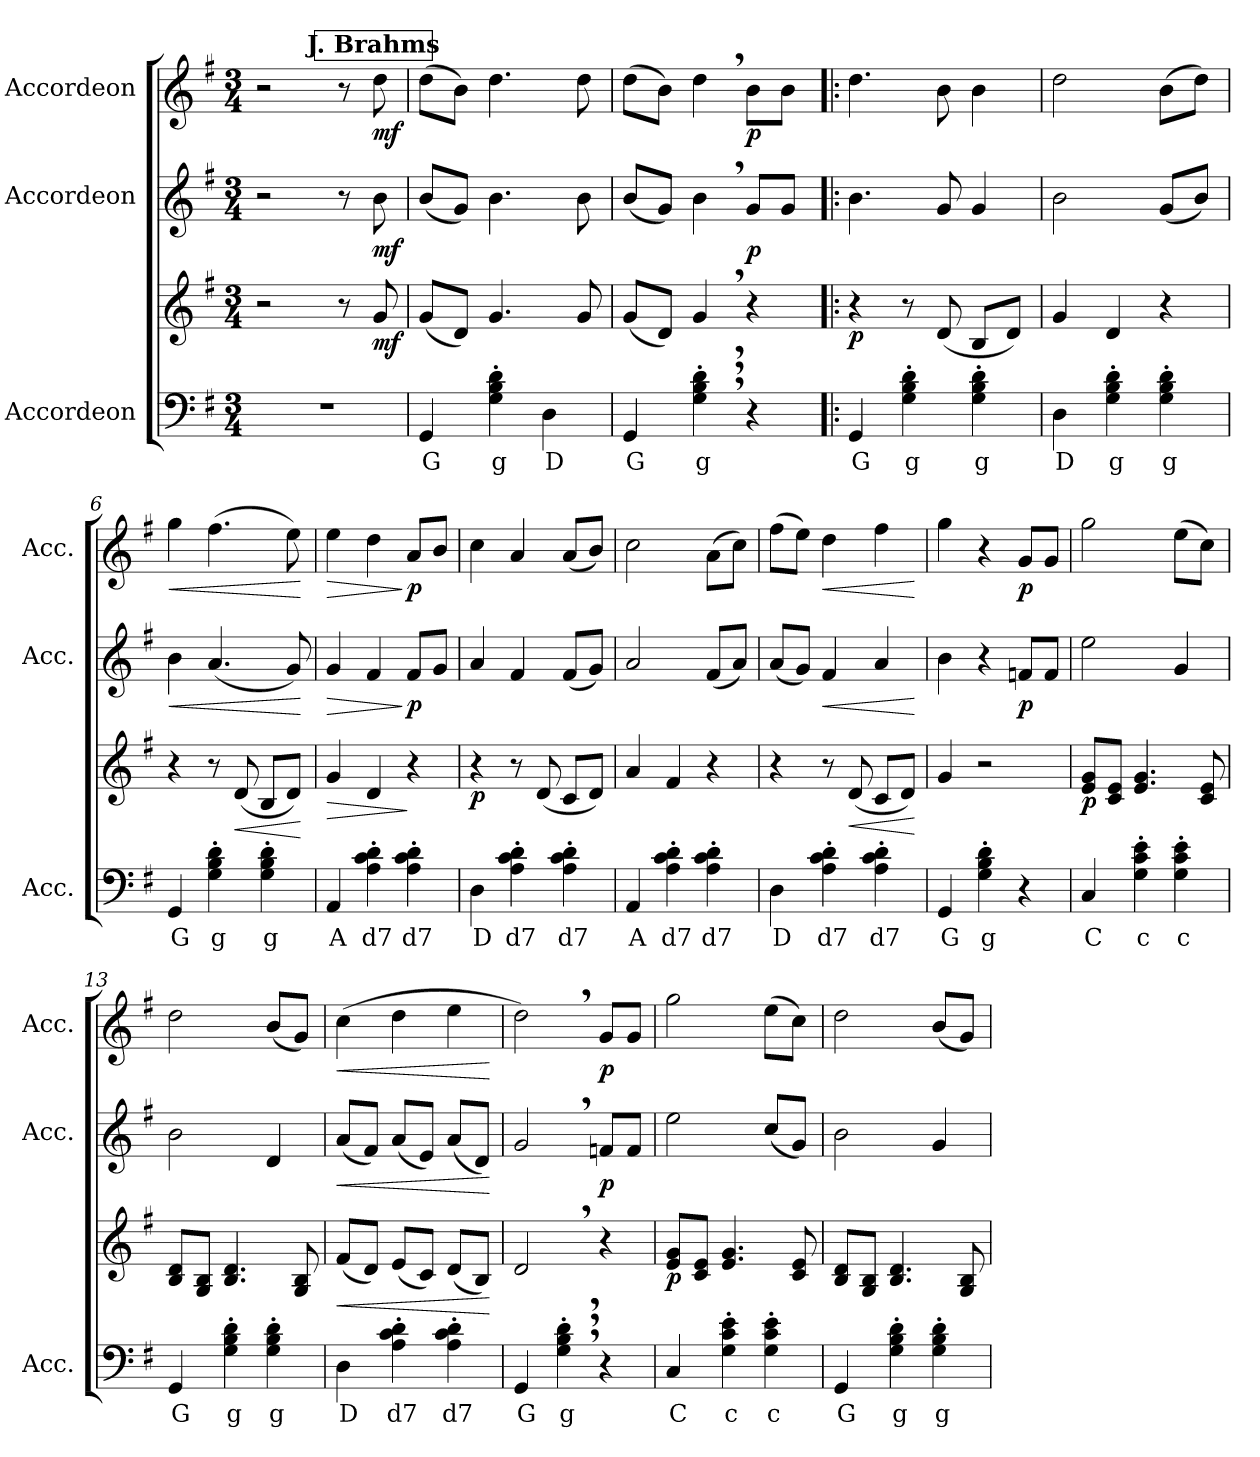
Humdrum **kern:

**kern	**text	**kern	**dynam	**kern	**dynam	**kern	**dynam
*part3	*part3	*part3	*part3	*part2	*part2	*part1	*part1
*staff4	*staff4	*staff3	*staff3/4	*staff2	*staff2	*staff1	*staff1
*I"Accordeon	*	*	*	*I"Accordeon	*	*I"Accordeon	*
*I'Acc.	*	*	*	*I'Acc.	*	*I'Acc.	*
*clefF4	*	*clefG2	*	*clefG2	*	*clefG2	*
*k[f#]	*	*k[f#]	*	*k[f#]	*	*k[f#]	*
*M3/4	*	*M3/4	*	*M3/4	*	*M3/4	*
*MM86	*	*MM86	*	*MM86	*	*MM86	*
!!LO:REH:place=s1:a:B:fs=14:t=J. Brahms:qo=2.5
=1	=1	=1	=1	=1	=1	=1	=1
2.r	.	2r	.	2r	.	2r	.
.	.	8r	.	8r	.	8r	.
!	!	!	!LO:DY:b	!	!LO:DY:b	!	!LO:DY:b
.	.	8g/	mf	8b\	mf	8dd\	mf
=2	=2	=2	=2	=2	=2	=2	=2
!	!LO:LY:b	!	!	!	!	!	!
4GG/	G	(8g/L	.	(8b/L	.	(8dd\L	.
.	.	8d/J)	.	8g/J)	.	8b\J)	.
!	!LO:LY:b	!	!	!	!	!	!
4G\' 4B\' 4d\'	g	4.g/	.	4.b\	.	4.dd\	.
!	!LO:LY:b	!	!	!	!	!	!
4D\	D	.	.	.	.	.	.
.	.	8g/	.	8b\	.	8dd\	.
=3	=3	=3	=3	=3	=3	=3	=3
!	!LO:LY:b	!	!	!	!	!	!
4GG/	G	(8g/L	.	(8b/L	.	(8dd\L	.
.	.	8d/J)	.	8g/J)	.	8b\J)	.
!	!LO:LY:b	!	!	!	!	!	!
4G\', 4B\', 4d\',	g	4g,/	.	4b,\	.	4dd,\	.
!	!	!	!	!	!LO:DY:b	!	!LO:DY:b
4r	.	4r	.	8g/L	p	8b\L	p
.	.	.	.	8g/J	.	8b\J	.
=4!|:	=4!|:	=4!|:	=4!|:	=4!|:	=4!|:	=4!|:	=4!|:
!	!LO:LY:b	!	!LO:DY:b	!	!	!	!
4GG/	G	4r	p	4.b\	.	4.dd\	.
!	!LO:LY:b	!	!	!	!	!	!
4G\' 4B\' 4d\'	g	8r	.	.	.	.	.
.	.	(8d/	.	8g/	.	8b\	.
!	!LO:LY:b	!	!	!	!	!	!
4G\' 4B\' 4d\'	g	8B/L	.	4g/	.	4b\	.
.	.	8d/J)	.	.	.	.	.
=5	=5	=5	=5	=5	=5	=5	=5
!	!LO:LY:b	!	!	!	!	!	!
4D\	D	4g/	.	2b\	.	2dd\	.
!	!LO:LY:b	!	!	!	!	!	!
4G\' 4B\' 4d\'	g	4d/	.	.	.	.	.
!	!LO:LY:b	!	!	!	!	!	!
4G\' 4B\' 4d\'	g	4r	.	(8g/L	.	(8b\L	.
.	.	.	.	8b/J)	.	8dd\J)	.
=6	=6	=6	=6	=6	=6	=6	=6
!	!LO:LY:b	!	!	!	!LO:HP:b	!	!LO:HP:b
4GG/	G	4r	.	4b\	<	4gg\	<
!	!LO:LY:b	!	!	!	!	!	!
4G\' 4B\' 4d\'	g	8r	.	(4.a/	.	(4.ff#\	.
!	!	!	!LO:HP:b	!	!	!	!
.	.	(8d/	<	.	.	.	.
!	!LO:LY:b	!	!	!	!	!	!
4G\' 4B\' 4d\'	g	8B/L	.	.	.	.	.
.	.	8d/J)	.	8g/)	.	8ee\)	.
.	.	.	[	.	[	.	[
=7	=7	=7	=7	=7	=7	=7	=7
!	!LO:LY:b	!	!LO:HP:b	!	!LO:HP:b	!	!LO:HP:b
4AA/	A	4g/	>	4g/	>	4ee\	>
!	!LO:LY:b	!	!	!	!	!	!
4A\' 4c\' 4d\'	d7	4d/	.	4f#/	.	4dd\	.
!	!LO:LY:b	!	!	!	!LO:DY:n=1:b	!	!LO:DY:n=1:b
4A\' 4c\' 4d\'	d7	4r	]	8f#/L	] p	8a/L	] p
.	.	.	.	8g/J	.	8b/J	.
!!LO:LB:g=z
=8	=8	=8	=8	=8	=8	=8	=8
!	!LO:LY:b	!	!LO:DY:b	!	!	!	!
4D\	D	4r	p	4a/	.	4cc\	.
!	!LO:LY:b	!	!	!	!	!	!
4A\' 4c\' 4d\'	d7	8r	.	4f#/	.	4a/	.
.	.	(8d/	.	.	.	.	.
!	!LO:LY:b	!	!	!	!	!	!
4A\' 4c\' 4d\'	d7	8c/L	.	(8f#/L	.	(8a/L	.
.	.	8d/J)	.	8g/J)	.	8b/J)	.
=9	=9	=9	=9	=9	=9	=9	=9
!	!LO:LY:b	!	!	!	!	!	!
4AA/	A	4a/	.	2a/	.	2cc\	.
!	!LO:LY:b	!	!	!	!	!	!
4A\' 4c\' 4d\'	d7	4f#/	.	.	.	.	.
!	!LO:LY:b	!	!	!	!	!	!
4A\' 4c\' 4d\'	d7	4r	.	(8f#/L	.	(8a\L	.
.	.	.	.	8a/J)	.	8cc\J)	.
=10	=10	=10	=10	=10	=10	=10	=10
!	!LO:LY:b	!	!	!	!	!	!
4D\	D	4r	.	(8a/L	.	(8ff#\L	.
.	.	.	.	8g/J)	.	8ee\J)	.
!	!LO:LY:b	!	!	!	!LO:HP:b	!	!LO:HP:b
4A\' 4c\' 4d\'	d7	8r	.	4f#/	<	4dd\	<
!	!	!	!LO:HP:b	!	!	!	!
.	.	(8d/	<	.	.	.	.
!	!LO:LY:b	!	!	!	!	!	!
4A\' 4c\' 4d\'	d7	8c/L	.	4a/	.	4ff#\	.
.	.	8d/J)	.	.	.	.	.
.	.	.	[	.	[	.	[
=11	=11	=11	=11	=11	=11	=11	=11
!	!LO:LY:b	!	!	!	!	!	!
4GG/	G	4g/	.	4b\	.	4gg\	.
!	!LO:LY:b	!	!	!	!	!	!
4G\' 4B\' 4d\'	g	2r	.	4r	.	4r	.
!	!	!	!	!	!LO:DY:b	!	!LO:DY:b
4r	.	.	.	8fn/L	p	8g/L	p
.	.	.	.	8f/J	.	8g/J	.
=12	=12	=12	=12	=12	=12	=12	=12
!	!LO:LY:b	!	!LO:DY:b	!	!	!	!
4C/	C	8e/ 8g/L	p	2ee\	.	2gg\	.
.	.	8c/ 8e/J	.	.	.	.	.
!	!LO:LY:b	!	!	!	!	!	!
4G\' 4c\' 4e\'	c	4.e/ 4.g/	.	.	.	.	.
!	!LO:LY:b	!	!	!	!	!	!
4G\' 4c\' 4e\'	c	.	.	4g/	.	(8ee\L	.
.	.	8c/ 8e/	.	.	.	8cc\J)	.
=13	=13	=13	=13	=13	=13	=13	=13
!	!LO:LY:b	!	!	!	!	!	!
4GG/	G	8B/ 8d/L	.	2b\	.	2dd\	.
.	.	8G/ 8B/J	.	.	.	.	.
!	!LO:LY:b	!	!	!	!	!	!
4G\' 4B\' 4d\'	g	4.B/ 4.d/	.	.	.	.	.
!	!LO:LY:b	!	!	!	!	!	!
4G\' 4B\' 4d\'	g	.	.	4d/	.	(8b/L	.
.	.	8G/ 8B/	.	.	.	8g/J)	.
=14	=14	=14	=14	=14	=14	=14	=14
!	!LO:LY:b	!	!LO:HP:b	!	!LO:HP:b	!	!LO:HP:b
4D\	D	(8f#/L	<	(8a/L	<	(4cc\	<
.	.	8d/J)	.	8f#/J)	.	.	.
!	!LO:LY:b	!	!	!	!	!	!
4A\' 4c\' 4d\'	d7	(8e/L	.	(8a/L	.	4dd\	.
.	.	8c/J)	.	8e/J)	.	.	.
!	!LO:LY:b	!	!	!	!	!	!
4A\' 4c\' 4d\'	d7	(8d/L	.	(8a/L	.	4ee\	.
.	.	8B/J)	.	8d/J)	.	.	.
.	.	.	[	.	[	.	[
!!LO:LB:g=z
=15	=15	=15	=15	=15	=15	=15	=15
!	!LO:LY:b	!	!	!	!	!	!
4GG/	G	2d,/	.	2g,/	.	2dd,\)	.
!	!LO:LY:b	!	!	!	!	!	!
4G\', 4B\', 4d\',	g	.	.	.	.	.	.
!	!	!	!	!	!LO:DY:b	!	!LO:DY:b
4r	.	4r	.	8fn/L	p	8g/L	p
.	.	.	.	8f/J	.	8g/J	.
=16	=16	=16	=16	=16	=16	=16	=16
!	!LO:LY:b	!	!LO:DY:b	!	!	!	!
4C/	C	8e/ 8g/L	p	2ee\	.	2gg\	.
.	.	8c/ 8e/J	.	.	.	.	.
!	!LO:LY:b	!	!	!	!	!	!
4G\' 4c\' 4e\'	c	4.e/ 4.g/	.	.	.	.	.
!	!LO:LY:b	!	!	!	!	!	!
4G\' 4c\' 4e\'	c	.	.	(8cc/L	.	(8ee\L	.
.	.	8c/ 8e/	.	8g/J)	.	8cc\J)	.
=17	=17	=17	=17	=17	=17	=17	=17
!	!LO:LY:b	!	!	!	!	!	!
4GG/	G	8B/ 8d/L	.	2b\	.	2dd\	.
.	.	8G/ 8B/J	.	.	.	.	.
!	!LO:LY:b	!	!	!	!	!	!
4G\' 4B\' 4d\'	g	4.B/ 4.d/	.	.	.	.	.
!	!LO:LY:b	!	!	!	!	!	!
4G\' 4B\' 4d\'	g	.	.	4g/	.	(8b/L	.
.	.	8G/ 8B/	.	.	.	8g/J)	.
=	=	=	=	=	=	=	=
*-	*-	*-	*-	*-	*-	*-	*-
